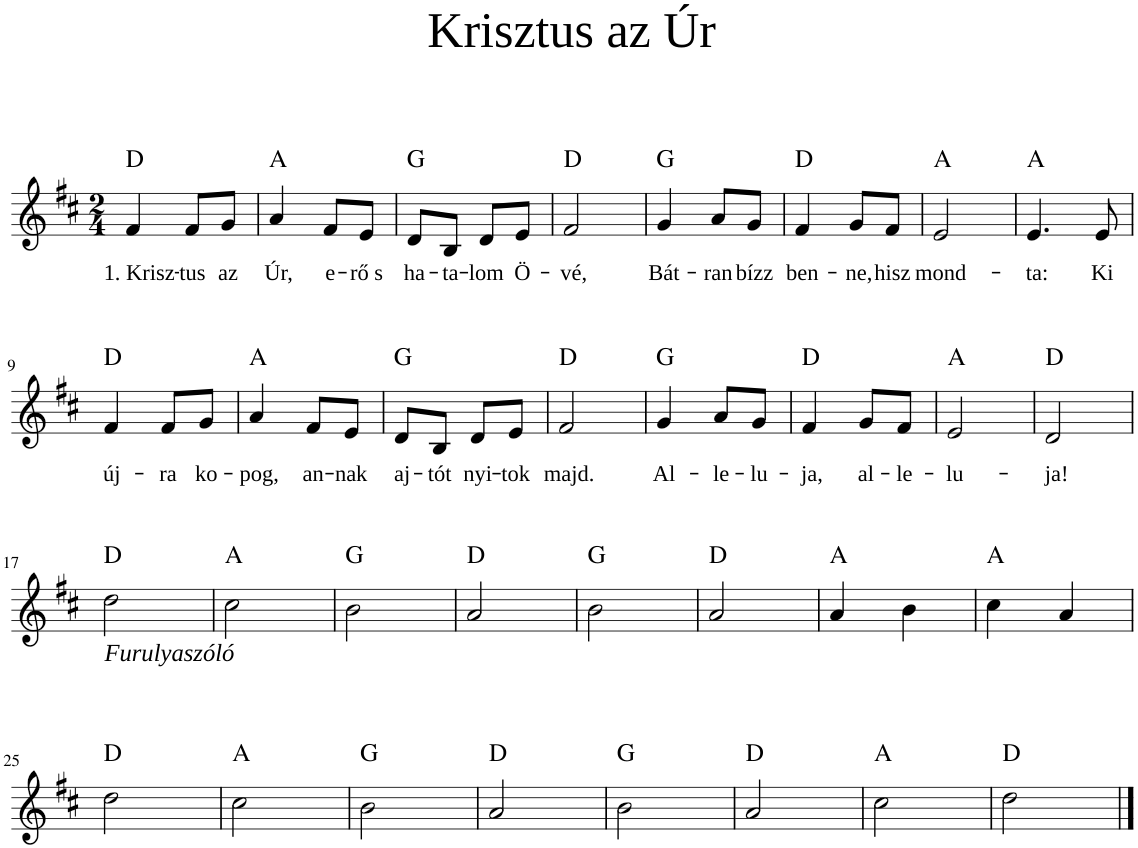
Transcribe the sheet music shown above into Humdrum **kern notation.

**kern	**text	**harte
*part1	*part1	*part1
*staff1	*staff1	*
*I"Piano	*	*
*I'Pno	*	*
*clefG2	*	*
*k[f#c#]	*	*
*M2/4	*	*
=1	=1	=1
!	!LO:LY:b	!LO:H:kt=N.C.
4f#/	1. Krisz-	N
!	!LO:LY:b	!
8f#/L	-tus	.
!	!LO:LY:b	!
8g/J	az	.
=2	=2	=2
!	!LO:LY:b	!LO:H:kt=N.C.
4a/	Úr,	N
!	!LO:LY:b	!
8f#/L	e-	.
!	!LO:LY:b	!
8e/J	-rő s	.
=3	=3	=3
!	!LO:LY:b	!LO:H:kt=N.C.
8d/L	ha-	N
!	!LO:LY:b	!
8B/J	-ta-	.
!	!LO:LY:b	!
8d/L	-lom	.
!	!LO:LY:b	!
8e/J	Ö-	.
=4	=4	=4
!	!LO:LY:b	!LO:H:kt=N.C.
2f#/	-vé,	N
=5	=5	=5
!	!LO:LY:b	!LO:H:kt=N.C.
4g/	Bát-	N
!	!LO:LY:b	!
8a/L	-ran	.
!	!LO:LY:b	!
8g/J	bízz	.
=6	=6	=6
!	!LO:LY:b	!LO:H:kt=N.C.
4f#/	ben-	N
!	!LO:LY:b	!
8g/L	-ne,	.
!	!LO:LY:b	!
8f#/J	hisz	.
=7	=7	=7
!	!LO:LY:b	!LO:H:kt=N.C.
2e/	mond-	N
=8	=8	=8
!	!LO:LY:b	!LO:H:kt=N.C.
4.e/	-ta:	N
!	!LO:LY:b	!
8e/	Ki	.
!!LO:LB:g=z
=9	=9	=9
!	!LO:LY:b	!LO:H:kt=N.C.
4f#/	új-	N
!	!LO:LY:b	!
8f#/L	-ra	.
!	!LO:LY:b	!
8g/J	ko-	.
=10	=10	=10
!	!LO:LY:b	!LO:H:kt=N.C.
4a/	-pog,	N
!	!LO:LY:b	!
8f#/L	an-	.
!	!LO:LY:b	!
8e/J	-nak	.
=11	=11	=11
!	!LO:LY:b	!LO:H:kt=N.C.
8d/L	aj-	N
!	!LO:LY:b	!
8B/J	-tót	.
!	!LO:LY:b	!
8d/L	nyi-	.
!	!LO:LY:b	!
8e/J	-tok	.
=12	=12	=12
!	!LO:LY:b	!LO:H:kt=N.C.
2f#/	majd.	N
=13	=13	=13
!	!LO:LY:b	!LO:H:kt=N.C.
4g/	Al-	N
!	!LO:LY:b	!
8a/L	-le-	.
!	!LO:LY:b	!
8g/J	-lu-	.
=14	=14	=14
!	!LO:LY:b	!LO:H:kt=N.C.
4f#/	-ja,	N
!	!LO:LY:b	!
8g/L	al-	.
!	!LO:LY:b	!
8f#/J	-le-	.
=15	=15	=15
!	!LO:LY:b	!LO:H:kt=N.C.
2e/	-lu-	N
=16	=16	=16
!	!LO:LY:b	!LO:H:kt=N.C.
2d/	-ja!	N
!!LO:LB:g=z
=17	=17	=17
!LO:TX:b:i:t=Furulyaszóló	!	!LO:H:kt=N.C.
2dd\	.	N
=18	=18	=18
!	!	!LO:H:kt=N.C.
2cc#\	.	N
=19	=19	=19
!	!	!LO:H:kt=N.C.
2b\	.	N
=20	=20	=20
!	!	!LO:H:kt=N.C.
2a/	.	N
=21	=21	=21
!	!	!LO:H:kt=N.C.
2b\	.	N
=22	=22	=22
!	!	!LO:H:kt=N.C.
2a/	.	N
=23	=23	=23
!	!	!LO:H:kt=N.C.
4a/	.	N
4b\	.	.
=24	=24	=24
!	!	!LO:H:kt=N.C.
4cc#\	.	N
4a/	.	.
!!LO:LB:g=z
=25	=25	=25
!	!	!LO:H:kt=N.C.
2dd\	.	N
=26	=26	=26
!	!	!LO:H:kt=N.C.
2cc#\	.	N
=27	=27	=27
!	!	!LO:H:kt=N.C.
2b\	.	N
=28	=28	=28
!	!	!LO:H:kt=N.C.
2a/	.	N
=29	=29	=29
!	!	!LO:H:kt=N.C.
2b\	.	N
=30	=30	=30
!	!	!LO:H:kt=N.C.
2a/	.	N
=31	=31	=31
!	!	!LO:H:kt=N.C.
2cc#\	.	N
=32	=32	=32
!	!	!LO:H:kt=N.C.
2dd\	.	N
==	==	==
*-	*-	*-
